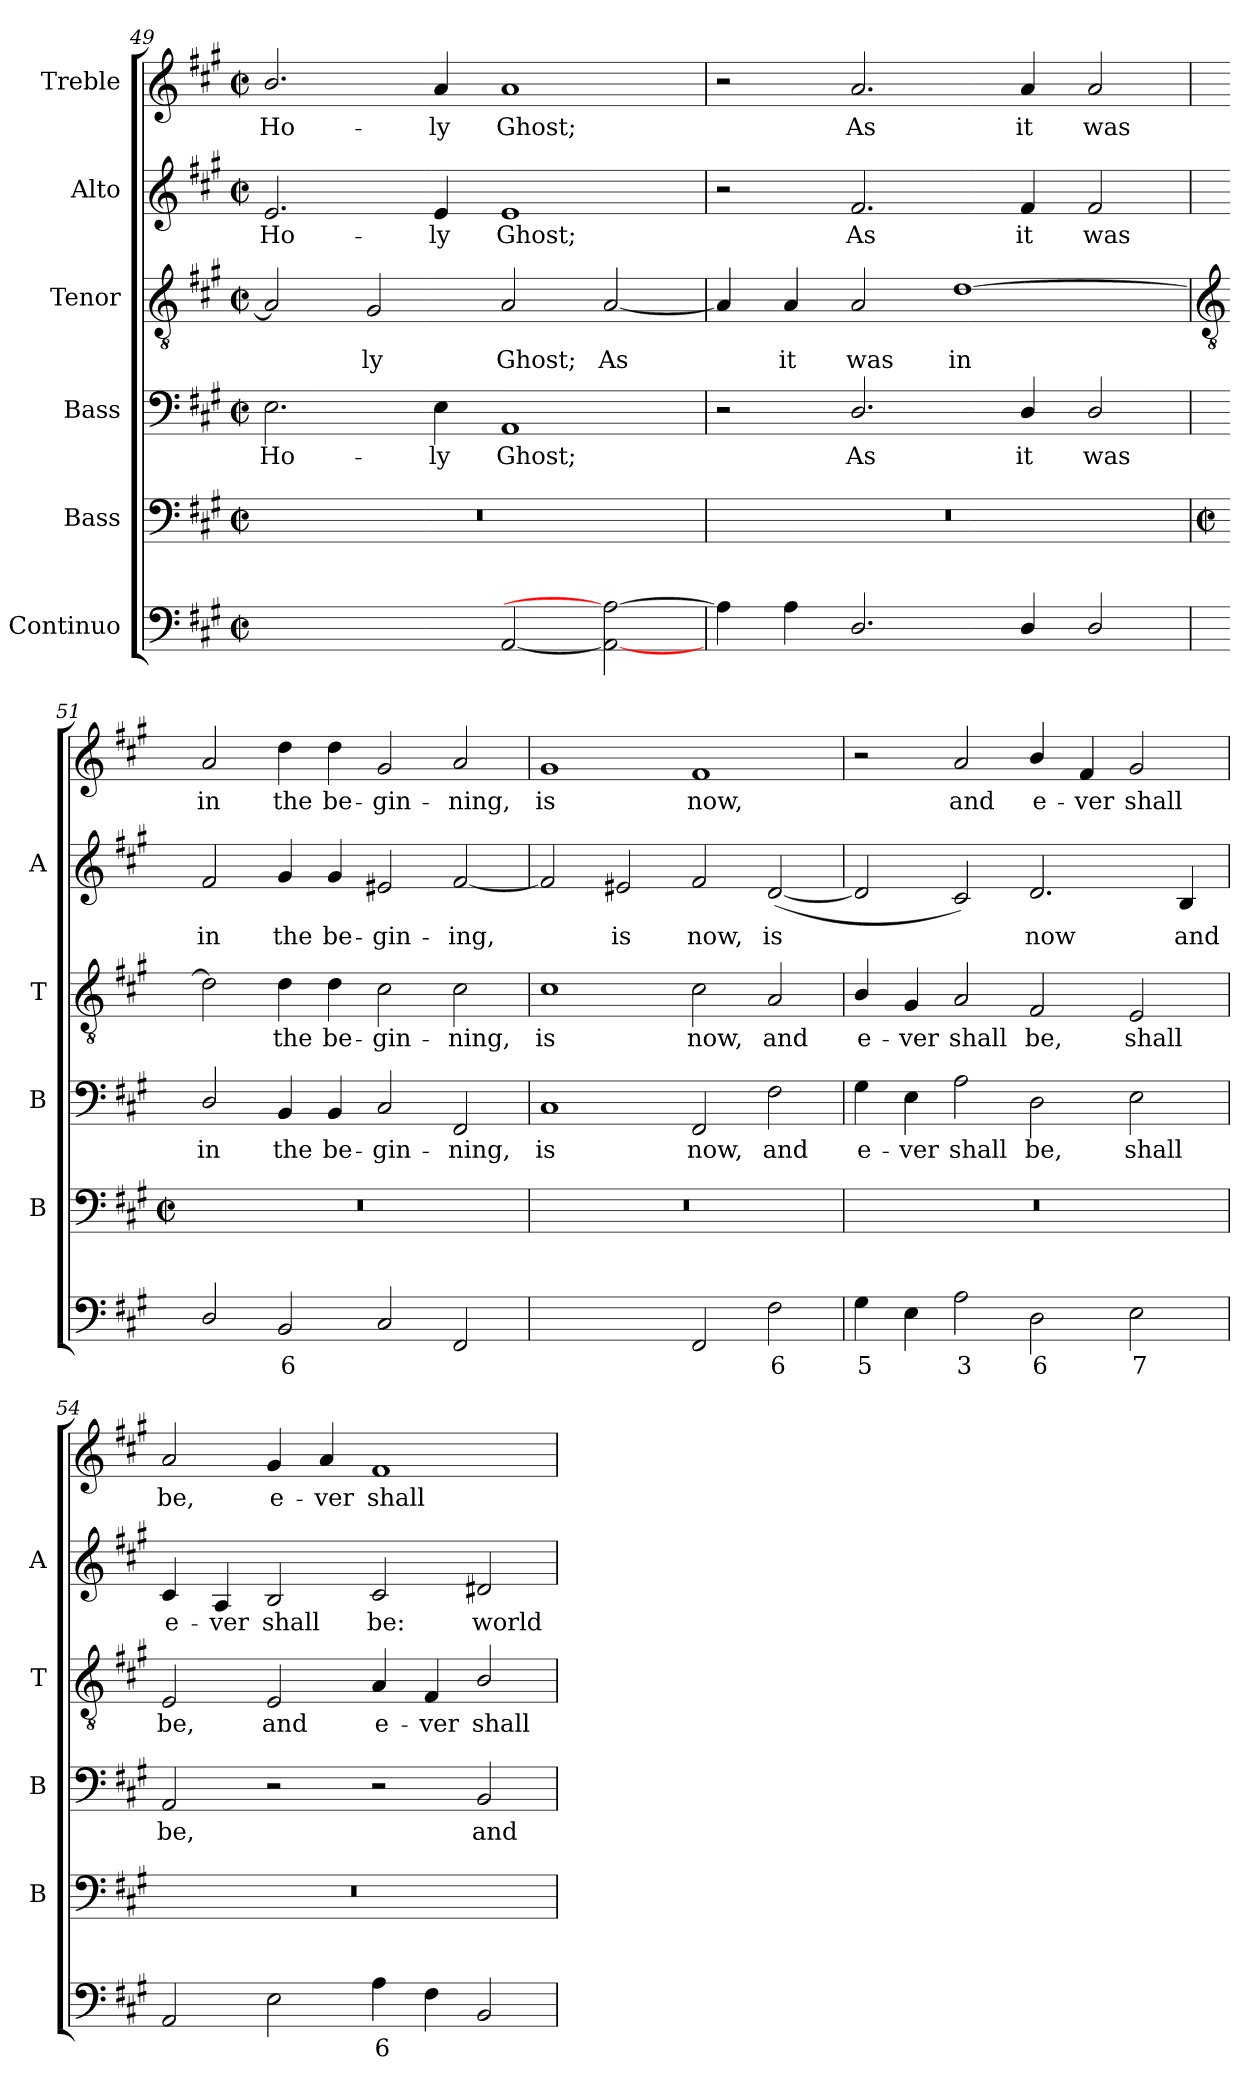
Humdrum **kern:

**kern	**text	**kern	**kern	**text	**kern	**text	**kern	**text	**kern	**text
*part6	*part6	*part5	*part4	*part4	*part3	*part3	*part2	*part2	*part1	*part1
*staff6	*staff6	*staff5	*staff4	*staff4	*staff3	*staff3	*staff2	*staff2	*staff1	*staff1
*I"Continuo	*	*I"Bass	*I"Bass	*	*I"Tenor	*	*I"Alto	*	*I"Treble	*
*	*	*I'B	*I'B	*	*I'T	*	*I'A	*	*	*
*clefF4	*	*clefF4	*clefF4	*	*clefGv2	*	*clefG2	*	*clefG2	*
*k[f#c#g#]	*	*k[f#c#g#]	*k[f#c#g#]	*	*k[f#c#g#]	*	*k[f#c#g#]	*	*k[f#c#g#]	*
*A:	*	*A:	*A:	*	*A:	*	*A:	*	*A:	*
*M4/2	*	*M4/2	*M4/2	*	*M4/2	*	*M4/2	*	*M4/2	*
*met(c|)	*	*met(c|)	*met(c|)	*	*met(c|)	*	*met(c|)	*	*met(c|)	*
=49	=49	=49	=49	=49	=49	=49	=49	=49	=49	=49
!	!LO:LY:b	!	!	!LO:LY:b	!	!	!	!LO:LY:b	!	!LO:LY:b
[2Eyy	4	0r	2.E	Ho-	2A]	.	2.e	Ho-	2.b/	Ho-
!	!LO:LY:b	!	!	!	!	!LO:LY:b	!	!	!	!
2Eyy]	3	.	.	.	2G#	ly	.	.	.	.
!	!	!	!	!LO:LY:b	!	!	!	!LO:LY:b	!	!LO:LY:b
.	.	.	4E	-ly	.	.	4e	-ly	4a	-ly
!	!	!	!	!LO:LY:b	!	!LO:LY:b	!	!LO:LY:b	!	!LO:LY:b
[2AA	.	.	1AA	Ghost;	2A	Ghost;	1e	Ghost;	1a	Ghost;
!	!	!	!	!	!	!LO:LY:b	!	!	!	!
2AA_ 2A_	.	.	.	.	[2A	As	.	.	.	.
=50	=50	=50	=50	=50	=50	=50	=50	=50	=50	=50
4A]	.	0r	2r	.	4A]	.	2r	.	2r	.
!	!	!	!	!	!	!LO:LY:b	!	!	!	!
4A	.	.	.	.	4A	it	.	.	.	.
!	!	!	!	!LO:LY:b	!	!LO:LY:b	!	!LO:LY:b	!	!LO:LY:b
2.D/	.	.	2.D/	As	2A	was	2.f#	As	2.a	As
!	!	!	!	!	!	!LO:LY:b	!	!	!	!
.	.	.	.	.	[1d	in	.	.	.	.
!	!	!	!	!LO:LY:b	!	!	!	!LO:LY:b	!	!LO:LY:b
4D/	.	.	4D/	it	.	.	4f#	it	4a	it
!	!	!	!	!LO:LY:b	!	!	!	!LO:LY:b	!	!LO:LY:b
2D/	.	.	2D/	was	.	.	2f#	was	2a	was
!!LO:LB:g=z
=51	=51	=51	=51	=51	=51	=51	=51	=51	=51	=51
*	*	*	*	*	*clefGv2	*	*	*	*	*
*	*	*M4/2	*	*	*	*	*	*	*	*
*	*	*met(c|)	*	*	*	*	*	*	*	*
!	!	!	!	!LO:LY:b	!	!	!	!LO:LY:b	!	!LO:LY:b
2D/	.	0r	2D/	in	2d]	.	2f#	in	2a	in
!	!LO:LY:b	!	!	!LO:LY:b	!	!LO:LY:b	!	!LO:LY:b	!	!LO:LY:b
2BB	6	.	4BB	the	4d	the	4g#	the	4dd	the
!	!	!	!	!LO:LY:b	!	!LO:LY:b	!	!LO:LY:b	!	!LO:LY:b
.	.	.	4BB	be-	4d	be-	4g#	be-	4dd	be-
!	!	!	!	!LO:LY:b	!	!LO:LY:b	!	!LO:LY:b	!	!LO:LY:b
2C#	.	.	2C#	-gin-	2c#	-gin-	2e#X	-gin-	2g#	-gin-
!	!	!	!	!LO:LY:b	!	!LO:LY:b	!	!LO:LY:b	!	!LO:LY:b
2FF#	.	.	2FF#	-ning,	2c#	-ning,	[2f#	-ing,	2a	-ning,
=52	=52	=52	=52	=52	=52	=52	=52	=52	=52	=52
!	!LO:LY:b	!	!	!LO:LY:b	!	!LO:LY:b	!	!	!	!LO:LY:b
[2C#yy	4	0r	1C#	is	1c#	is	2f#]	.	1g#	is
!	!LO:LY:b	!	!	!	!	!	!	!LO:LY:b	!	!
2C#yy]	3	.	.	.	.	.	2e#X	is	.	.
!	!	!	!	!LO:LY:b	!	!LO:LY:b	!	!LO:LY:b	!	!LO:LY:b
2FF#	.	.	2FF#	now,	2c#	now,	2f#	now,	1f#	now,
!	!LO:LY:b	!	!	!LO:LY:b	!	!LO:LY:b	!	!LO:LY:b	!	!
2F#	6	.	2F#	and	2A	and	(<[2d	is	.	.
=53	=53	=53	=53	=53	=53	=53	=53	=53	=53	=53
!	!LO:LY:b	!	!	!LO:LY:b	!	!LO:LY:b	!	!	!	!
4G#	5	0r	4G#	e-	4B/	e-	2d]	.	2r	.
!	!	!	!	!LO:LY:b	!	!LO:LY:b	!	!	!	!
4E	.	.	4E	-ver	4G#	-ver	.	.	.	.
!	!LO:LY:b	!	!	!LO:LY:b	!	!LO:LY:b	!	!	!	!LO:LY:b
2A	3	.	2A	shall	2A	shall	2c#)	.	2a	and
!	!LO:LY:b	!	!	!LO:LY:b	!	!LO:LY:b	!	!LO:LY:b	!	!LO:LY:b
2D	6	.	2D	be,	2F#	be,	2.d	now	4b/	e-
!	!	!	!	!	!	!	!	!	!	!LO:LY:b
.	.	.	.	.	.	.	.	.	4f#	-ver
!	!LO:LY:b	!	!	!LO:LY:b	!	!LO:LY:b	!	!	!	!LO:LY:b
2E	7	.	2E	shall	2E	shall	.	.	2g#	shall
!	!	!	!	!	!	!	!	!LO:LY:b	!	!
.	.	.	.	.	.	.	4B	and	.	.
=54	=54	=54	=54	=54	=54	=54	=54	=54	=54	=54
!	!	!	!	!LO:LY:b	!	!LO:LY:b	!	!LO:LY:b	!	!LO:LY:b
2AA	.	0r	2AA	be,	2E	be,	4c#	e-	2a	be,
!	!	!	!	!	!	!	!	!LO:LY:b	!	!
.	.	.	.	.	.	.	4A	-ver	.	.
!	!	!	!	!	!	!LO:LY:b	!	!LO:LY:b	!	!LO:LY:b
2E	.	.	2r	.	2E	and	2B	shall	4g#	e-
!	!	!	!	!	!	!	!	!	!	!LO:LY:b
.	.	.	.	.	.	.	.	.	4a	-ver
!	!LO:LY:b	!	!	!	!	!LO:LY:b	!	!LO:LY:b	!	!LO:LY:b
4A	6	.	2r	.	4A	e-	2c#	be:	1f#	shall
!	!	!	!	!	!	!LO:LY:b	!	!	!	!
4F#	.	.	.	.	4F#	-ver	.	.	.	.
!	!	!	!	!LO:LY:b	!	!LO:LY:b	!	!LO:LY:b	!	!
2BB	.	.	2BB	and	2B/	shall	2d#X	world	.	.
=	=	=	=	=	=	=	=	=	=	=
*-	*-	*-	*-	*-	*-	*-	*-	*-	*-	*-
